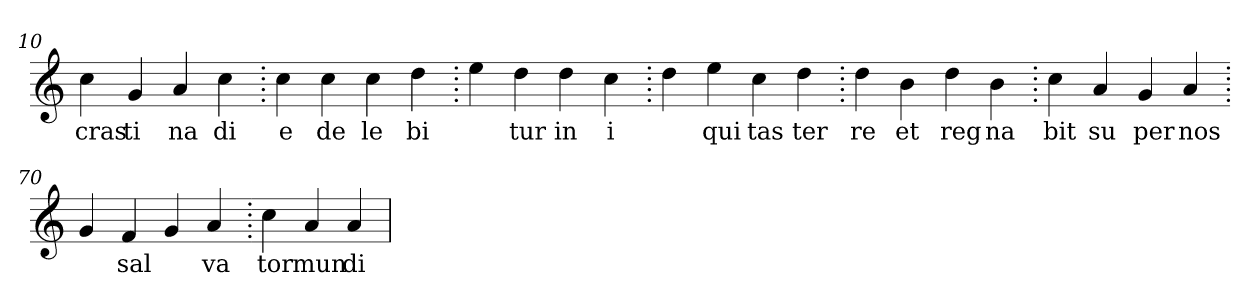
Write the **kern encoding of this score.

**kern	**text
*part1	*part1
*staff1	*staff1
*clefG2	*
=10.	=10.
4cc	cras
4g	ti
4a	na
4cc	di
=20.	=20.
4cc	e
4cc	de
4cc	le
4dd	bi
=30.	=30.
4ee	.
4dd	tur
4dd	in
4cc	i
=40.	=40.
4dd	.
4ee	qui
4cc	tas
4dd	ter
=50.	=50.
4dd	re
4b	et
4dd	reg
4b	na
=60.	=60.
4cc	bit
4a	su
4g	per
4a	nos
=70.	=70.
4g	.
4f	sal
4g	.
4a	va
=80.	=80.
4cc	tor
4a	mun
4a	di
=	=
*-	*-
